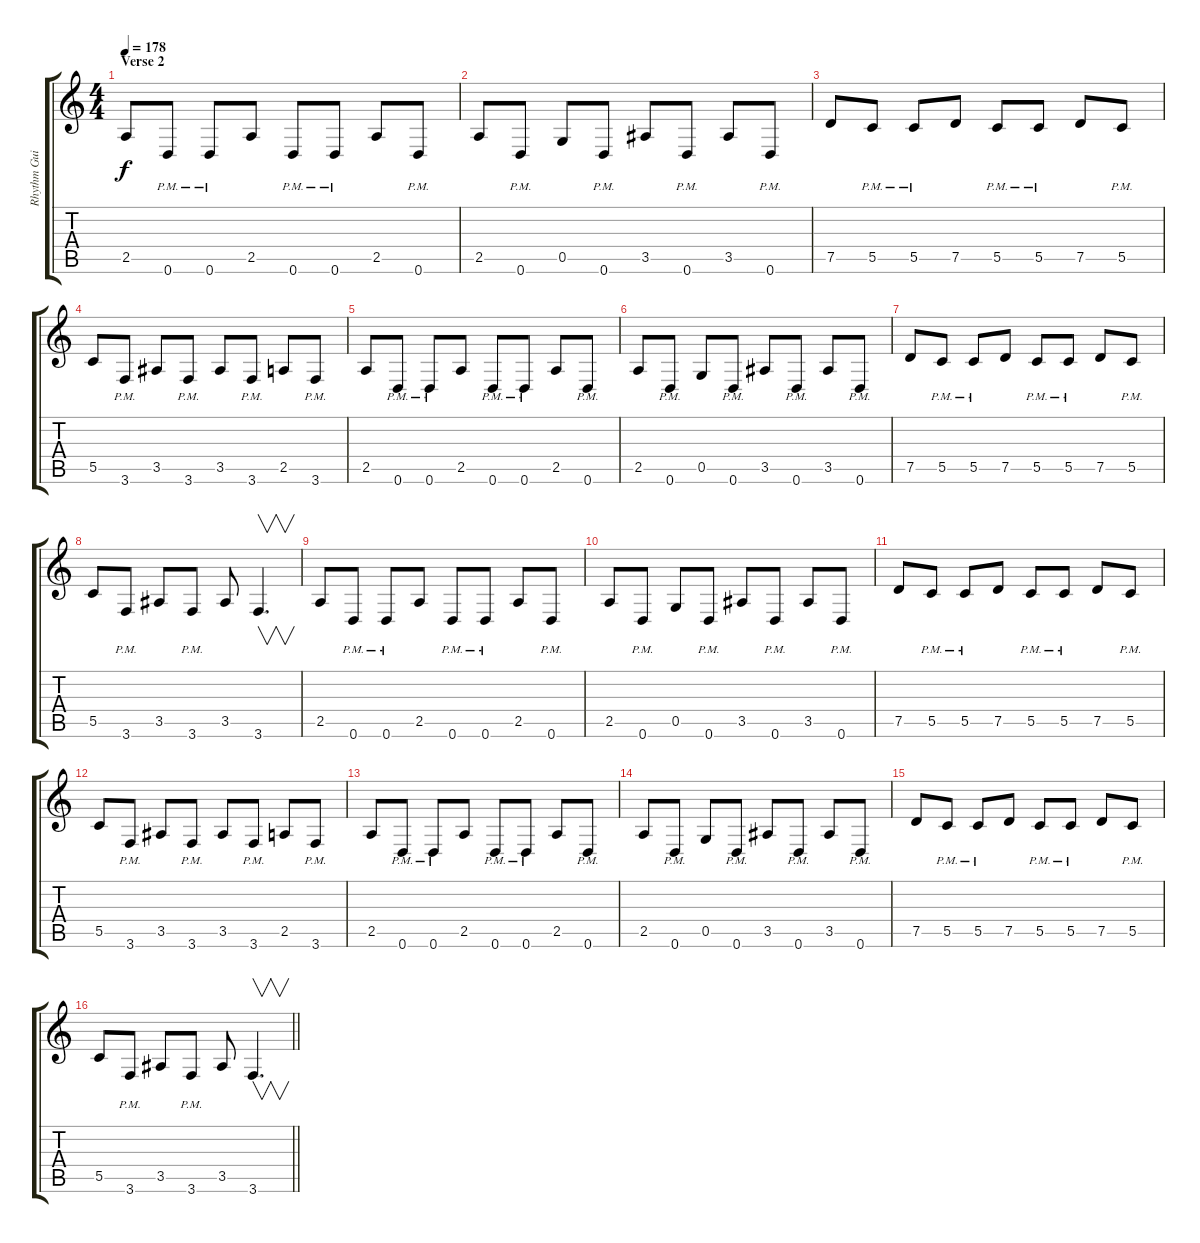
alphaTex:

\track ("Rhythm Guitar" "Rhythm Gui") {instrument distortionguitar}
\staff {score tabs}
\tuning (D4 A3 F3 C3 G2 D2) {hide}
\ts (4 4)
\section ("" "Verse 2")
\tempo 178
\clef g2
\ks c
2.5.8{dy f balance 4} 0.6{pm}.8 0.6{pm}.8 2.5.8 0.6{pm}.8 0.6{pm}.8 2.5.8 0.6{pm}.8 |
2.5.8 0.6{pm}.8 0.5.8 0.6{pm}.8 3.5.8 0.6{pm}.8 3.5.8 0.6{pm}.8 |
7.5.8 5.5{pm}.8 5.5{pm}.8 7.5.8 5.5{pm}.8 5.5{pm}.8 7.5.8 5.5{pm}.8 |
5.5.8 3.6{pm}.8 3.5.8 3.6{pm}.8 3.5.8 3.6{pm}.8 2.5.8 3.6{pm}.8 |
2.5.8 0.6{pm}.8 0.6{pm}.8 2.5.8 0.6{pm}.8 0.6{pm}.8 2.5.8 0.6{pm}.8 |
2.5.8 0.6{pm}.8 0.5.8 0.6{pm}.8 3.5.8 0.6{pm}.8 3.5.8 0.6{pm}.8 |
7.5.8 5.5{pm}.8 5.5{pm}.8 7.5.8 5.5{pm}.8 5.5{pm}.8 7.5.8 5.5{pm}.8 |
5.5.8 3.6{pm}.8 3.5.8 3.6{pm}.8 3.5.8 3.6.4{v d} |
2.5.8 0.6{pm}.8 0.6{pm}.8 2.5.8 0.6{pm}.8 0.6{pm}.8 2.5.8 0.6{pm}.8 |
2.5.8 0.6{pm}.8 0.5.8 0.6{pm}.8 3.5.8 0.6{pm}.8 3.5.8 0.6{pm}.8 |
7.5.8 5.5{pm}.8 5.5{pm}.8 7.5.8 5.5{pm}.8 5.5{pm}.8 7.5.8 5.5{pm}.8 |
5.5.8 3.6{pm}.8 3.5.8 3.6{pm}.8 3.5.8 3.6{pm}.8 2.5.8 3.6{pm}.8 |
2.5.8 0.6{pm}.8 0.6{pm}.8 2.5.8 0.6{pm}.8 0.6{pm}.8 2.5.8 0.6{pm}.8 |
2.5.8 0.6{pm}.8 0.5.8 0.6{pm}.8 3.5.8 0.6{pm}.8 3.5.8 0.6{pm}.8 |
7.5.8 5.5{pm}.8 5.5{pm}.8 7.5.8 5.5{pm}.8 5.5{pm}.8 7.5.8 5.5{pm}.8 |
\barLineRight lightlight
5.5.8 3.6{pm}.8 3.5.8 3.6{pm}.8 3.5.8 3.6.4{v d}
